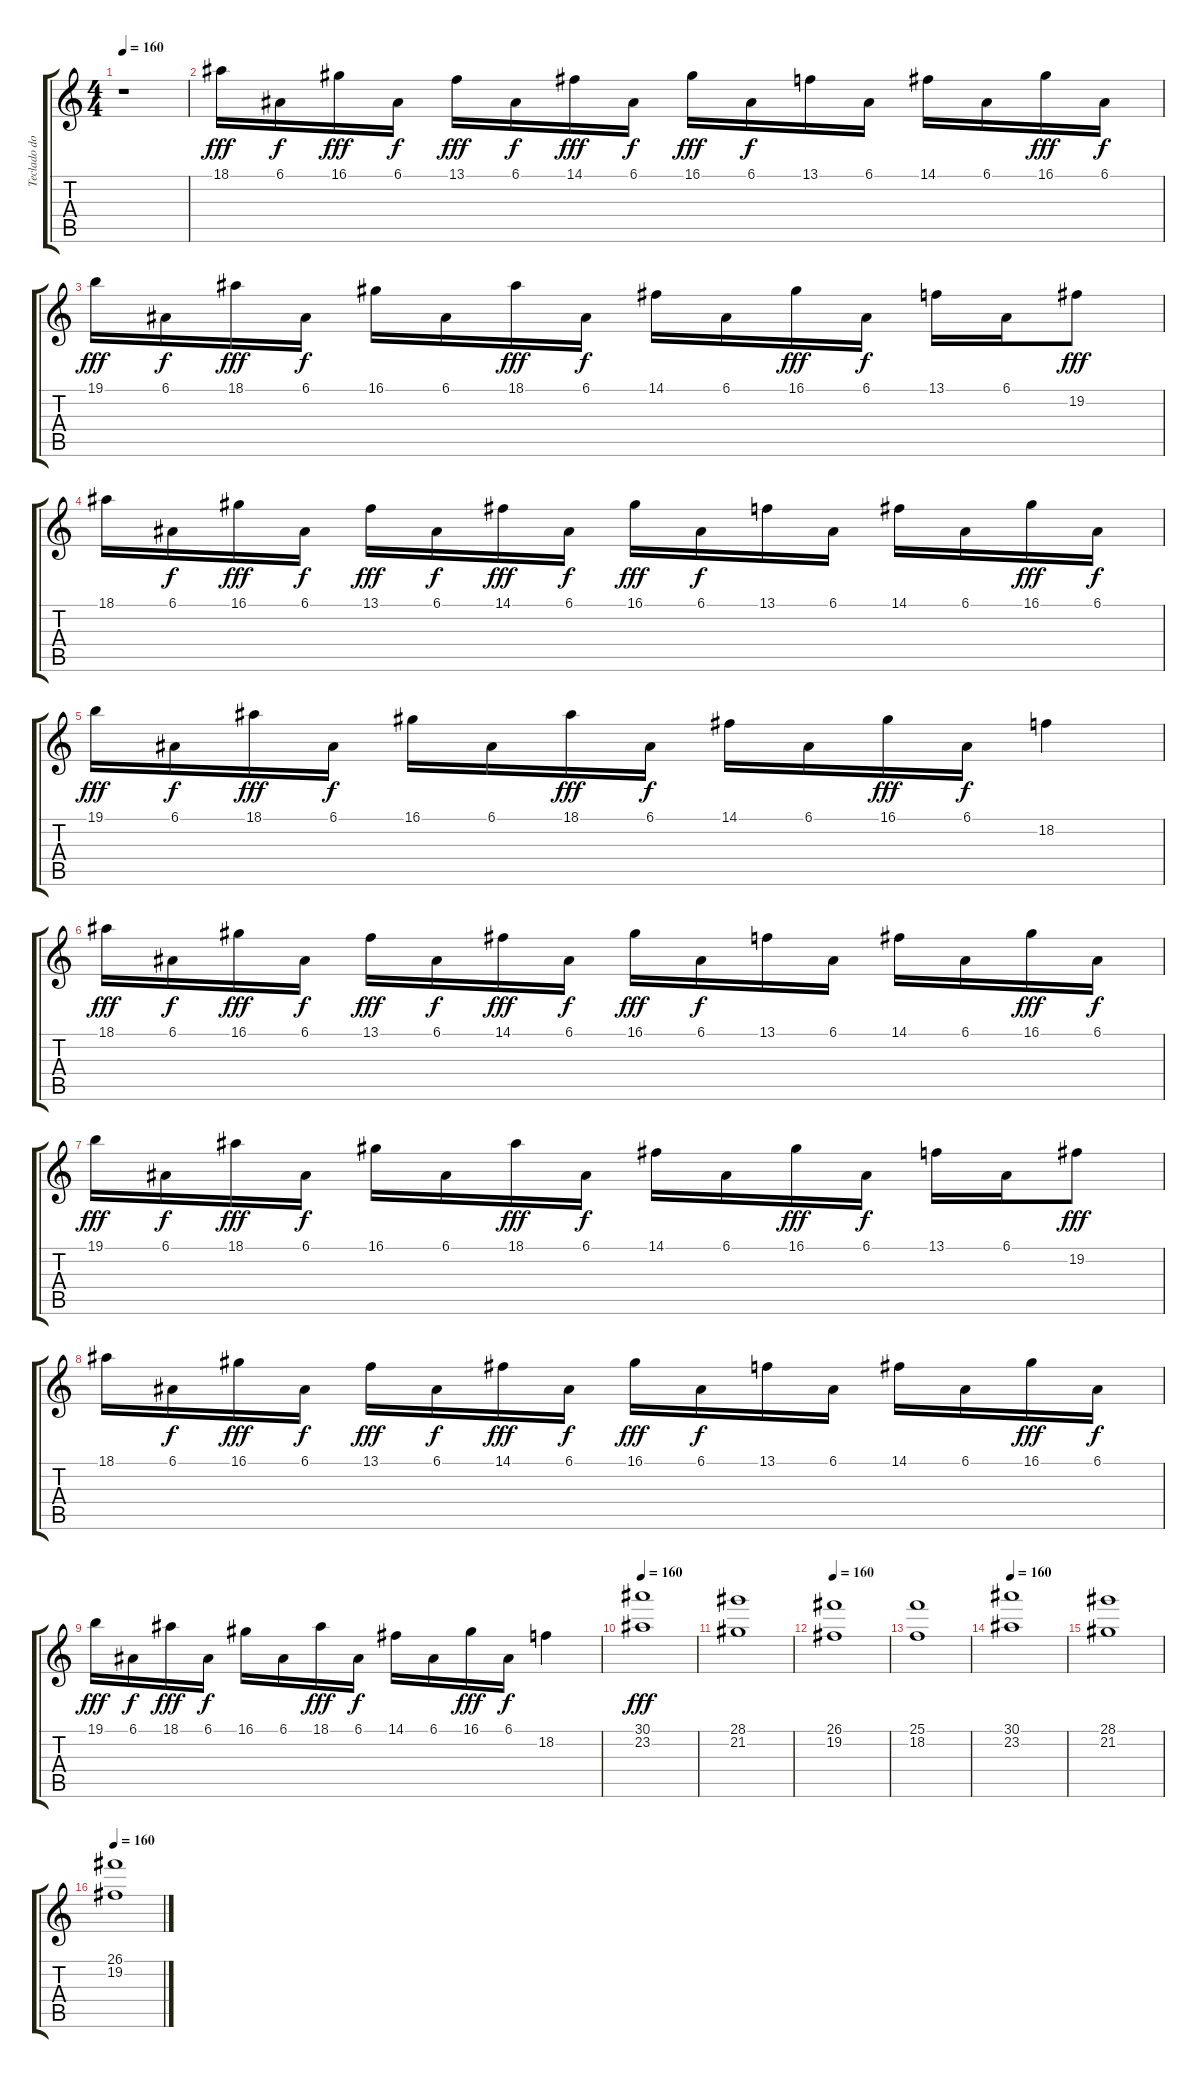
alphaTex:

\track ("Teclado doblado" "Teclado do") {instrument churchorgan}
\staff {score tabs}
\tuning (E4 B3 G3 D3 A2 E2) {hide}
\ts (4 4)
\tempo 160
\clef g2
\ks c
r.1{dy fff instrument churchorgan} |
18.1.16 6.1.16{dy f} 16.1.16{dy fff} 6.1.16{dy f} 13.1.16{dy fff} 6.1.16{dy f} 14.1.16{dy fff} 6.1.16{dy f} 16.1.16{dy fff} 6.1.16{dy f} 13.1.16 6.1.16 14.1.16 6.1.16 16.1.16{dy fff} 6.1.16{dy f} |
19.1.16{dy fff} 6.1.16{dy f} 18.1.16{dy fff} 6.1.16{dy f} 16.1.16 6.1.16 18.1.16{dy fff} 6.1.16{dy f} 14.1.16 6.1.16 16.1.16{dy fff} 6.1.16{dy f} 13.1.16 6.1.16 19.2.8{dy fff} |
18.1.16 6.1.16{dy f} 16.1.16{dy fff} 6.1.16{dy f} 13.1.16{dy fff} 6.1.16{dy f} 14.1.16{dy fff} 6.1.16{dy f} 16.1.16{dy fff} 6.1.16{dy f} 13.1.16 6.1.16 14.1.16 6.1.16 16.1.16{dy fff} 6.1.16{dy f} |
19.1.16{dy fff} 6.1.16{dy f} 18.1.16{dy fff} 6.1.16{dy f} 16.1.16 6.1.16 18.1.16{dy fff} 6.1.16{dy f} 14.1.16 6.1.16 16.1.16{dy fff} 6.1.16{dy f} 18.2.4 |
18.1.16{dy fff} 6.1.16{dy f} 16.1.16{dy fff} 6.1.16{dy f} 13.1.16{dy fff} 6.1.16{dy f} 14.1.16{dy fff} 6.1.16{dy f} 16.1.16{dy fff} 6.1.16{dy f} 13.1.16 6.1.16 14.1.16 6.1.16 16.1.16{dy fff} 6.1.16{dy f} |
19.1.16{dy fff} 6.1.16{dy f} 18.1.16{dy fff} 6.1.16{dy f} 16.1.16 6.1.16 18.1.16{dy fff} 6.1.16{dy f} 14.1.16 6.1.16 16.1.16{dy fff} 6.1.16{dy f} 13.1.16 6.1.16 19.2.8{dy fff} |
18.1.16 6.1.16{dy f} 16.1.16{dy fff} 6.1.16{dy f} 13.1.16{dy fff} 6.1.16{dy f} 14.1.16{dy fff} 6.1.16{dy f} 16.1.16{dy fff} 6.1.16{dy f} 13.1.16 6.1.16 14.1.16 6.1.16 16.1.16{dy fff} 6.1.16{dy f} |
19.1.16{dy fff} 6.1.16{dy f} 18.1.16{dy fff} 6.1.16{dy f} 16.1.16 6.1.16 18.1.16{dy fff} 6.1.16{dy f} 14.1.16 6.1.16 16.1.16{dy fff} 6.1.16{dy f} 18.2.4 |
\tempo 160
(30.1 23.2).1{dy fff volume 6 instrument stringensemble1} |
(28.1 21.2).1 |
\tempo 160
(26.1 19.2).1 |
(25.1 18.2).1 |
\tempo 160
(30.1 23.2).1 |
(28.1 21.2).1 |
\tempo 160
(26.1 19.2).1
